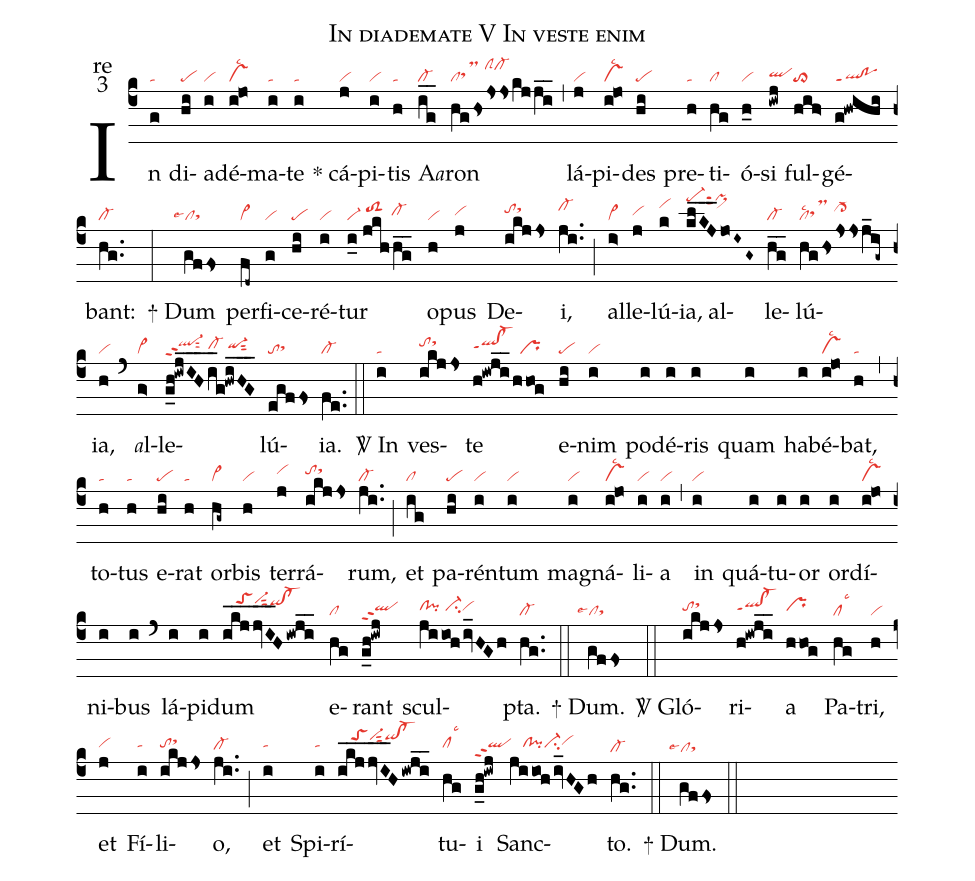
name:In diademate V In veste enim;
office-part:re;
mode:3;
nabc-lines:1;
%%
(c4) In(g|ta) di(hi|pe)a(i|vi)dé(i@jo|vslsc2)ma(i|ta)te(i|ta) <sp>*</sp>
cá(j|vi)pi(i|vi)tis(h|ta) A<e>a</e>(ig__|cl-)ron(hg/hsjsjs/kj/ji__|cltsMhh/clShkcl-hk) (,)
lá(j|vi)pi(i@jo|vslsc2)des(hi|pe) pre(h|ta)ti(hg|cl)ó(h_0|vi)si(iwj|qlhh)
ful(hih>|to>)gé(g!hwihi|ql!poppt1)bant:(hg..|cl-) (:)

<sp>+</sp> Dum(gffs|```cllse4sthg)
per(fd~|vi>)fi(g|vi)ce(hi|pe)ré(i|vi)tur(i_0//jkh/hg__|vi-/toS2hi//cl-hh)
o(h|vi)pus(j|vihh) De(ikjjs|tohisthj)i,(ji..|cl-hj) (;)
al(i>|vi>)le(j|vihh)lú(k|vihk)ia,
al(klKJ___joI~G~|pe-hnsut2pi>hn)le(hg__|cl-)lú(hghsjsjsj_1ig~|cllsc2tsMhh/cl->hi)ia,(h|vi) (`)
<e>a</e>l(g>|vi>)le(g_h!iwjIH___i_g!hwiHG___|ql-hippt2sut2/cl-hh/qi-hhsut2)lú(egffs|tosthh)ia.(fe..|cl-) (::)

<sp>V/</sp> In(i|ta) ves(ikjjs|tohisthj)te(h!iwji__hhog|qlhh!cl-hhppt1/pr)
e(hi|pe)nim(i|vi) po(i)dé(i)ris(i) quam(i) ha(i)bé(i@jo|vslsc2)bat,(h|ta) (,)
to(h|ta)tus(h|ta) e(hi|pe)rat(h|ta) or(hg~|vi>)bis(h|vi) ter(j|vihi)rá(ikjjs|tohisthj)rum,(ji..|cl-) (;)
et(ig|cl) pa(hi|pe)rén(i|vi)tum(i|vi) mag(i|vi)ná(i@jo|vslsc2)li(i|vi)a(i|vi) (,)
in(i|vi) quá(i)tu(i)or(i) or(i)dí(i@jo|vslsc2)ni(i)bus(i) (`)
lá(i)pi(i)dum(ikjjvI_____H/iwji__|////toShkvi-hksut2qihj!cl-hj)
e(hg|cl)rant(g_h!iwj|qlhhppt2) scul(jiioh/iv_HGh|clhh!pihh/ci-hhvihh)pta.(hg..|cl-) (::)

<sp>+</sp> Dum.(gffs|```cllse4sthg) (::)

<sp>V/</sp> Gló(ikjjs|tohhsthj)ri(h!iwji__|qlhh!cl-hhppt1)a(hhog|prhh)
Pa(hg|cllsc3)tri,(h|vi) et(j|vihh) Fí(i|tahh)li(ikjjs|tohhsthj)o,(ji..|cl-hg) (;)
et(i|tahh) Spi(i|tahh)rí(ikjjvI_____H/iwji__|////toShkvi-hksut2qihk!cl-hk)tu(hg|clhhlsc3)i(g_h!iwj|qlhhppt2)
Sanc(jiioh/iv_HGh|////clhh!pihhci-hhvihi)to.(hg..|cl-) (::)

<sp>+</sp> Dum.(gffs|```cllse4sthg) (::)
